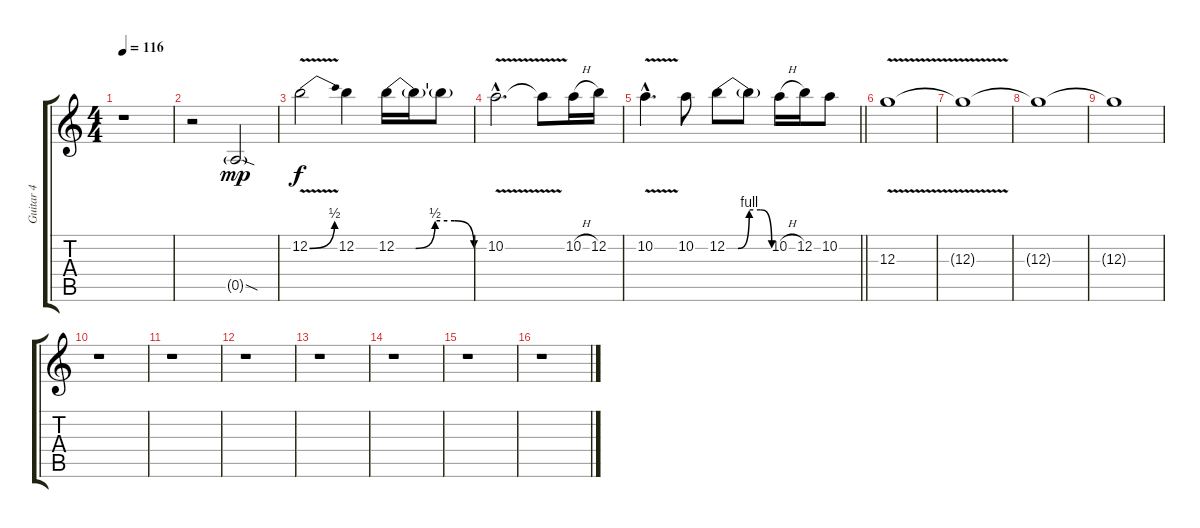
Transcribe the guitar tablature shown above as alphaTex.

\track ("Guitar 4" "Guitar 4") {instrument distortionguitar}
\staff {score tabs}
\tuning (E4 B3 G3 D3 A2 E2) {hide}
\ts (4 4)
\tempo 116
\clef g2
\ks c
r.1{dy f} |
r.2 0.5{sod g}.2{dy mp volume 13} |
12.2{be (bend 0 0 60 2) v}.2{dy f} 12.2.4 12.2{be (custom 0 0 15 0 30 2 45 2 60 0)}.16 12.2{t}.16 12.2{t}.8 |
10.2{v hac}.2{d} 10.2{t}.8 10.2{h}.16 12.2.16 |
\barLineRight lightlight
10.2{v hac}.4{d} 10.2.8 12.2{be (custom 0 0 15 0 30 4 45 4 60 0)}.8 12.2{t}.8 10.2{h}.16 12.2.16 10.2.8 |
12.3{v}.1 |
12.3{t}.1 |
12.3{t}.1 |
12.3{t}.1 |
r.1 |
r.1 |
r.1 |
r.1 |
r.1 |
r.1 |
r.1
